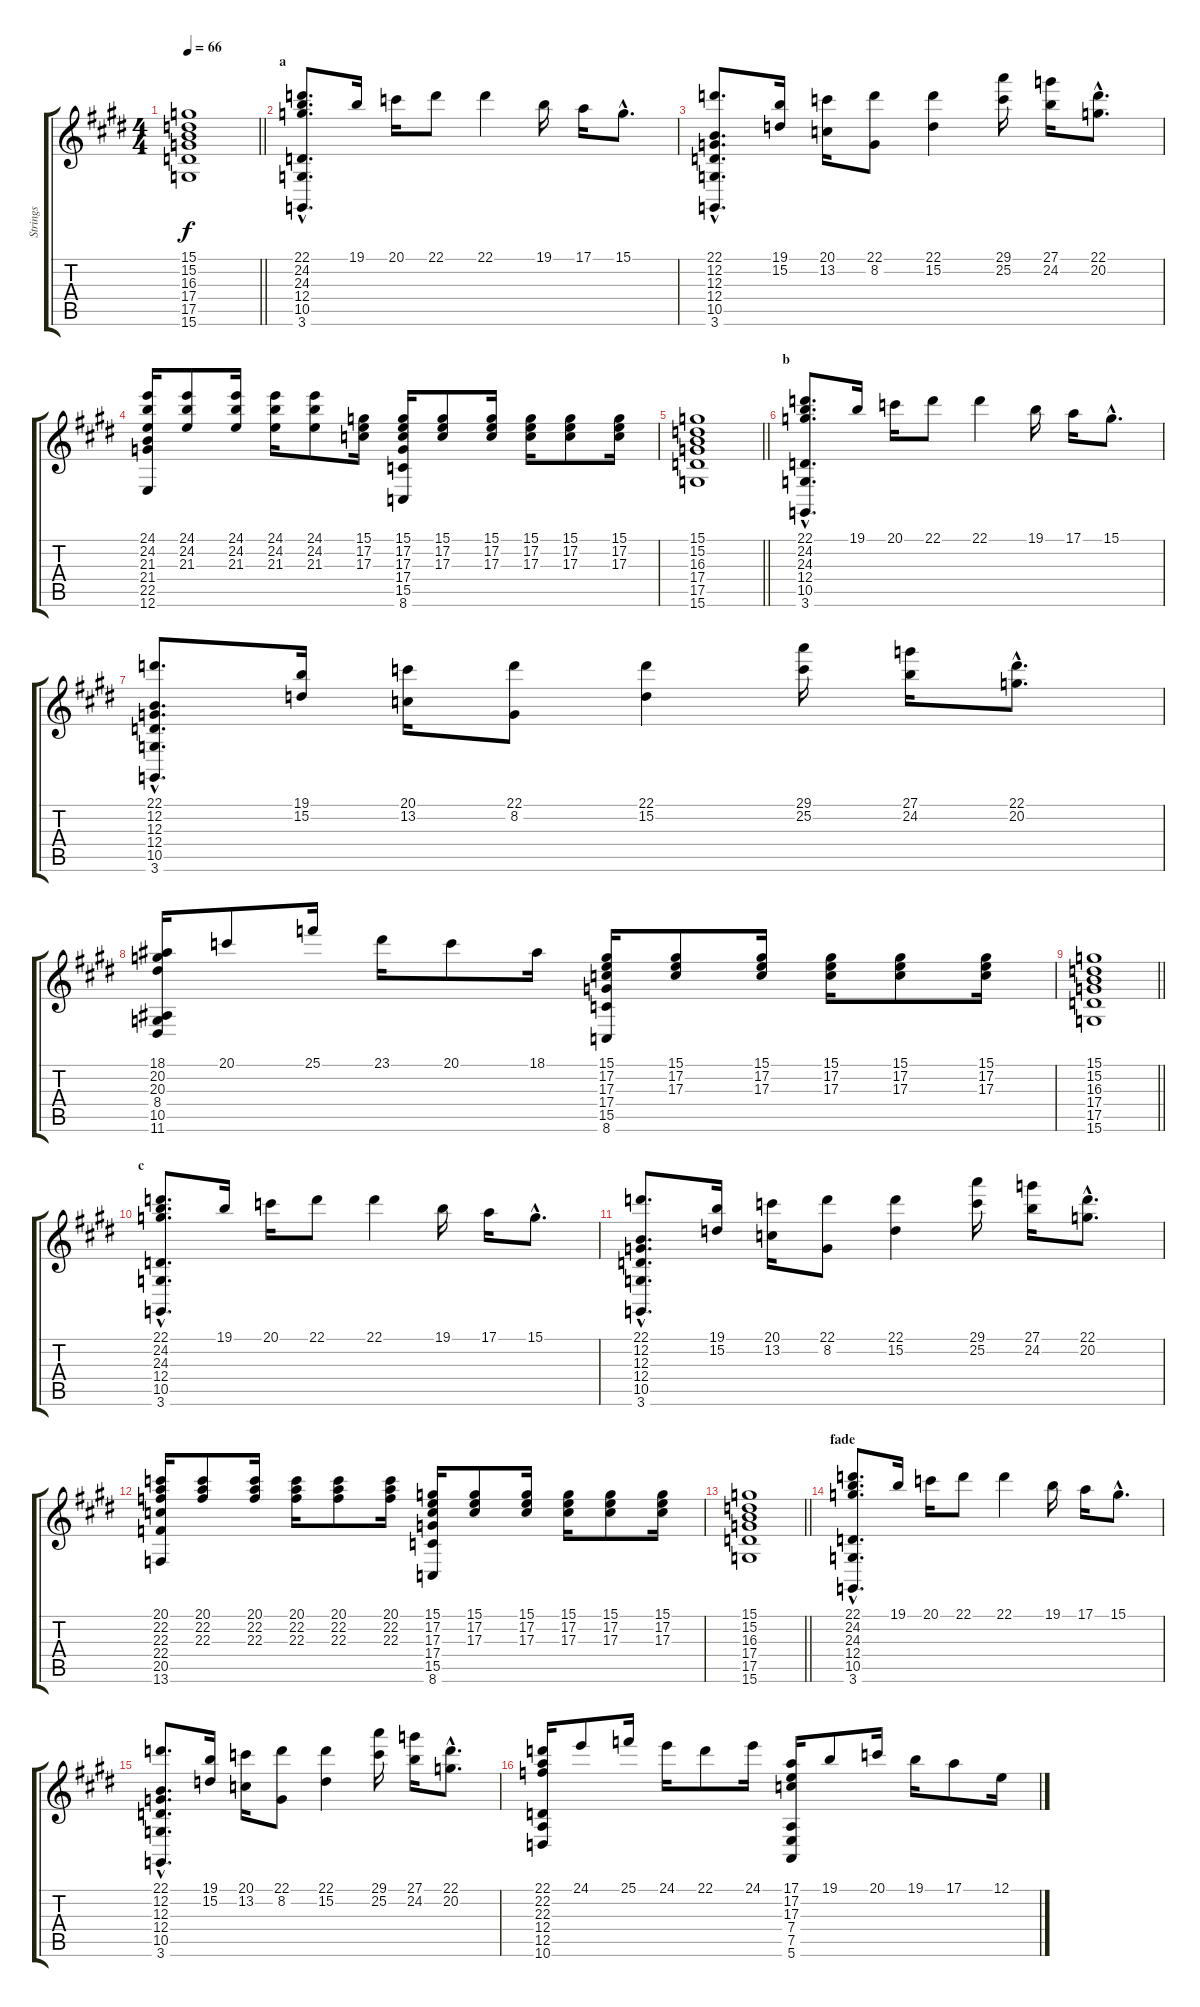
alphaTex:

\track ("Strings" "Strings") {instrument stringensemble1}
\staff {score tabs}
\tuning (E4 B3 G3 D3 A2 E2) {hide}
\ts (4 4)
\tempo 66
\clef g2
\barLineRight lightlight
\ks e
(15.1 15.2 16.3 17.4 17.5 15.6).1{dy f} |
\section ("" "a")
(22.1{hac} 24.2 24.3 12.4 10.5 3.6).8{d} 19.1.16 20.1.16 22.1.8 22.1.4 19.1.16 17.1.16 15.1{hac}.8{d} |
(22.1{hac} 12.2{hac} 12.3 12.4 10.5 3.6).8{d} (19.1 15.2).16 (20.1 13.2).16 (22.1 8.2).8 (22.1 15.2).4 (29.1 25.2).16 (27.1 24.2).16 (22.1{hac} 20.2{hac}).8{d} |
(24.1 24.2 21.3 21.4 22.5 12.6).16 (24.1 24.2 21.3).8 (24.1 24.2 21.3).16 (24.1 24.2 21.3).16 (24.1 24.2 21.3).8 (15.1 17.2 17.3).16 (15.1 17.2 17.3 17.4 15.5 8.6).16 (15.1 17.2 17.3).8 (15.1 17.2 17.3).16 (15.1 17.2 17.3).16 (15.1 17.2 17.3).8 (15.1 17.2 17.3).16 |
\barLineRight lightlight
(15.1 15.2 16.3 17.4 17.5 15.6).1 |
\section ("" "b")
(22.1{hac} 24.2 24.3 12.4 10.5 3.6).8{d} 19.1.16 20.1.16 22.1.8 22.1.4 19.1.16 17.1.16 15.1{hac}.8{d} |
(22.1{hac} 12.2{hac} 12.3 12.4 10.5 3.6).8{d} (19.1 15.2).16 (20.1 13.2).16 (22.1 8.2).8 (22.1 15.2).4 (29.1 25.2).16 (27.1 24.2).16 (22.1{hac} 20.2{hac}).8{d} |
(18.1 20.2 20.3 8.4 10.5 11.6).16 20.1.8 25.1.16 23.1.16 20.1.8 18.1.16 (15.1 17.2 17.3 17.4 15.5 8.6).16 (15.1 17.2 17.3).8 (15.1 17.2 17.3).16 (15.1 17.2 17.3).16 (15.1 17.2 17.3).8 (15.1 17.2 17.3).16 |
\barLineRight lightlight
(15.1 15.2 16.3 17.4 17.5 15.6).1 |
\section ("" "c")
(22.1{hac} 24.2 24.3 12.4 10.5 3.6).8{d volume 8} 19.1.16 20.1.16 22.1.8 22.1.4 19.1.16 17.1.16 15.1{hac}.8{d} |
(22.1{hac} 12.2{hac} 12.3 12.4 10.5 3.6).8{d} (19.1 15.2).16 (20.1 13.2).16 (22.1 8.2).8 (22.1 15.2).4 (29.1 25.2).16 (27.1 24.2).16 (22.1{hac} 20.2{hac}).8{d} |
(20.1 22.2 22.3 22.4 20.5 13.6).16 (20.1 22.2 22.3).8 (20.1 22.2 22.3).16 (20.1 22.2 22.3).16 (20.1 22.2 22.3).8 (20.1 22.2 22.3).16 (15.1 17.2 17.3 17.4 15.5 8.6).16 (15.1 17.2 17.3).8 (15.1 17.2 17.3).16 (15.1 17.2 17.3).16 (15.1 17.2 17.3).8 (15.1 17.2 17.3).16 |
\barLineRight lightlight
(15.1 15.2 16.3 17.4 17.5 15.6).1 |
\section ("" "fade")
(22.1{hac} 24.2 24.3 12.4 10.5 3.6).8{d volume 8} 19.1.16 20.1.16 22.1.8 22.1.4 19.1.16 17.1.16 15.1{hac}.8{d} |
(22.1{hac} 12.2{hac} 12.3 12.4 10.5 3.6).8{d} (19.1 15.2).16 (20.1 13.2).16 (22.1 8.2).8 (22.1 15.2).4 (29.1 25.2).16 (27.1 24.2).16 (22.1{hac} 20.2{hac}).8{d} |
(22.1 22.2 22.3 12.4 12.5 10.6).16 24.1.8 25.1.16 24.1.16 22.1.8 24.1.16 (17.1 17.2 17.3 7.4 7.5 5.6).16 19.1.8 20.1.16 19.1.16 17.1.8 12.1.16
